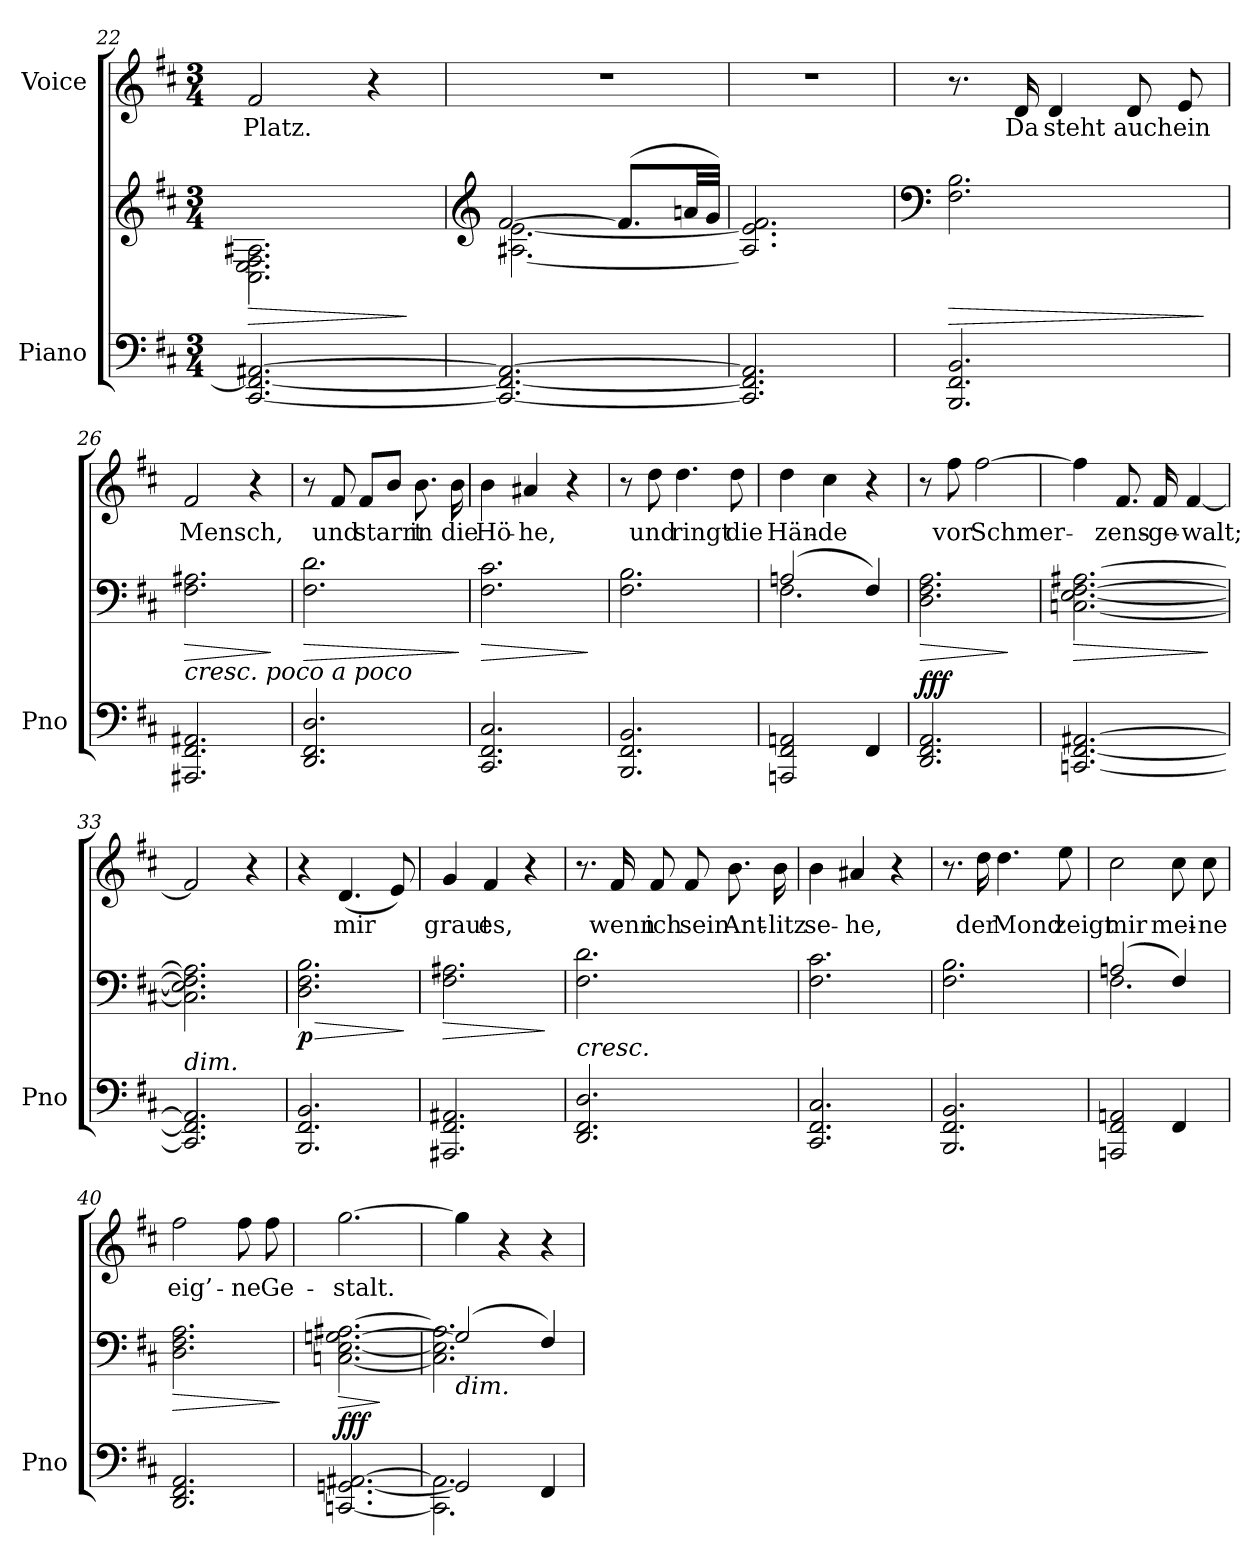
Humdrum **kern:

**kern	**kern	**dynam	**kern	**text
*part2	*part2	*part2	*part1	*part1
*staff3	*staff2	*staff2/3	*staff1	*staff1
*I"Piano	*	*	*I"Voice	*
*I'Pno	*	*	*	*
*clefF4	*clefG2	*	*clefG2	*
*k[f#c#]	*k[f#c#]	*	*k[f#c#]	*
*M3/4	*M3/4	*	*M3/4	*
=22	=22	=22	=22	=22
!	!	!LO:HP:b	!	!
[2.CC#/ 2.FF#/_ [2.AA#X/	2.C#\ 2.E\ 2.F#\ 2.A#X\	>	2f#/	Platz.
.	.	.	4r	.
.	.	]	.	.
=23	=23	=23	=23	=23
*	*clefG2	*	*	*
*	*^	*	*	*
2.CC#/_ 2.FF#/_ 2.AA#/_	[2f#/	[2.A#X\ [2.e\	.	2.r	.
.	(8.f#/L]	.	.	.	.
.	32an/LL	.	.	.	.
.	32g/JJJ)	.	.	.	.
=24	=24	=24	=24	=24	=24
2.CC#/] 2.FF#/] 2.AA#/]	2.ryy	2.A#/] 2.e/] 2.f#/	.	2.r	.
*	*v	*v	*	*	*
=25	=25	=25	=25	=25
*	*clefF4	*	*	*
*	*^	*	*	*
!	!	!	!LO:HP:b	!	!
*	*v	*v	*	*	*
2.BBB/ 2.FF#/ 2.BB/	2.F#\ 2.B\	>	8.r	.
.	.	.	16d/	Da
.	.	.	4d/	steht
.	.	.	8d/	auch
.	.	.	8e/	ein
.	.	]	.	.
=26	=26	=26	=26	=26
!LO:TX:a:i:t=cresc. poco a poco	!	!	!	!
!	!	!LO:HP:b	!	!
2.AAA#X/ 2.FF#/ 2.AA#X/	2.F#\ 2.A#X\	>	2f#/	Mensch,
.	.	.	4r	.
.	.	]	.	.
=27	=27	=27	=27	=27
!	!	!LO:HP:b	!	!
2.DD/ 2.FF#/ 2.D/	2.F#\ 2.d\	>	8r	.
.	.	.	8f#/	und
.	.	.	8f#/L	starrt
.	.	.	8b/J	.
.	.	.	8.b\	in
.	.	.	16b\	die
.	.	]	.	.
=28	=28	=28	=28	=28
!	!	!LO:HP:b	!	!
2.CC#/ 2.FF#/ 2.C#/	2.F#\ 2.c#\	>	4b\	Hö-
.	.	.	4a#X/	-he,
.	.	.	4r	.
.	.	]	.	.
=29	=29	=29	=29	=29
2.BBB/ 2.FF#/ 2.BB/	2.F#\ 2.B\	.	8r	.
.	.	.	8dd\	und
.	.	.	4.dd\	ringt
.	.	.	8dd\	die
=30	=30	=30	=30	=30
*	*^	*	*	*
2AAAn/ 2FF#/ 2AAn/	(2An/	2.F#\	.	4dd\	Hän-
.	.	.	.	4cc#\	-de
4FF#/	4F#/)	.	.	4r	.
*	*v	*v	*	*	*
=31	=31	=31	=31	=31
!	!	!LO:HP:b	!	!
!	!	!LO:DY:n=1:a=2	!	!
2.DD/ 2.FF#/ 2.AA/	2.D\ 2.F#\ 2.A\	> fff	8r	.
.	.	.	8ff#\	vor
.	.	.	[2ff#\	Schmer-
.	.	]	.	.
=32	=32	=32	=32	=32
!	!	!LO:HP:b	!	!
!	!	!LO:DY:n=1:a=2	!	!
!	!	!LO:DY:n=2:a=2	!	!
[2.CCn/ [2.FF#/ [2.AA#X/	[2.Cn\ [>2.E\ [2.F#\ [2.A#X\	> ff other-dynamics	4ff#\]	.
.	.	.	8.f#/	zens-
.	.	.	16f#/	-ge-
.	.	.	[4f#/	-walt;
.	.	]	.	.
=33	=33	=33	=33	=33
!LO:TX:a:i:t=dim.	!	!	!	!
2.CC/] 2.FF#/] 2.AA#/]	2.C\] 2.E\] 2.F#\] 2.A#\]	.	2f#/]	.
.	.	.	4r	.
=34	=34	=34	=34	=34
!	!	!LO:HP:b	!	!
!	!	!LO:DY:n=1:b	!	!
2.BBB/ 2.FF#/ 2.BB/	2.D\ 2.F#\ 2.B\	> p	4r	.
.	.	.	(4.d/	mir
.	.	.	8e/)	.
.	.	]	.	.
=35	=35	=35	=35	=35
!	!	!LO:HP:b	!	!
2.AAA#X/ 2.FF#/ 2.AA#X/	2.F#\ 2.A#X\	>	4g/	graut
.	.	.	4f#/	es,
.	.	.	4r	.
.	.	]	.	.
=36	=36	=36	=36	=36
!LO:TX:a:i:t=cresc.	!	!	!	!
2.DD/ 2.FF#/ 2.D/	2.F#\ 2.d\	.	8.r	.
.	.	.	16f#/	wenn
.	.	.	8f#/	ich
.	.	.	8f#/	sein
.	.	.	8.b\	Ant-
.	.	.	16b\	-litz
=37	=37	=37	=37	=37
2.CC#/ 2.FF#/ 2.C#/	2.F#\ 2.c#\	.	4b\	se-
.	.	.	4a#X/	-he,
.	.	.	4r	.
=38	=38	=38	=38	=38
2.BBB/ 2.FF#/ 2.BB/	2.F#\ 2.B\	.	8.r	.
.	.	.	16dd\	der
.	.	.	4.dd\	Mond
.	.	.	8ee\	zeigt
=39	=39	=39	=39	=39
*	*^	*	*	*
2AAAn/ 2FF#/ 2AAn/	(2An/	2.F#\	.	2cc#\	mir
4FF#/	4F#/)	.	.	8cc#\	mei-
.	.	.	.	8cc#\	-ne
*	*v	*v	*	*	*
=40	=40	=40	=40	=40
!	!	!LO:HP:b	!	!
!	!	!LO:DY:n=1:a=2	!	!
!	!	!LO:DY:n=2:a=2	!	!
2.DD/ 2.FF#/ 2.AA/	2.D\ 2.F#\ 2.A\	> ff other-dynamics	2ff#\	eig’-
.	.	.	8ff#\	-ne
.	.	.	8ff#\	Ge-
.	.	]	.	.
=41	=41	=41	=41	=41
!	!	!LO:HP:b	!	!
!	!	!LO:DY:n=1:a=2	!	!
[<2.CCn/ [<2.GGn/ [2.AA#X/	[2.Cn\ [2.E\ [2.Gn\ [>2.A#X\	> fff	[2.gg\	-stalt.
.	.	]	.	.
=42	=42	=42	=42	=42
*^	*^	*	*	*
!	!	!LO:TX:b:i:t=dim.	!	!	!	!
2GG/]	2.CC\] 2.AA#\]	(2G/]	2.C\] 2.E\] 2.A#\]	.	4gg\]	.
.	.	.	.	.	4r	.
4FF#/	.	4F#/)	.	.	4r	.
*v	*v	*	*	*	*	*
*	*v	*v	*	*	*
=	=	=	=	=
*-	*-	*-	*-	*-
